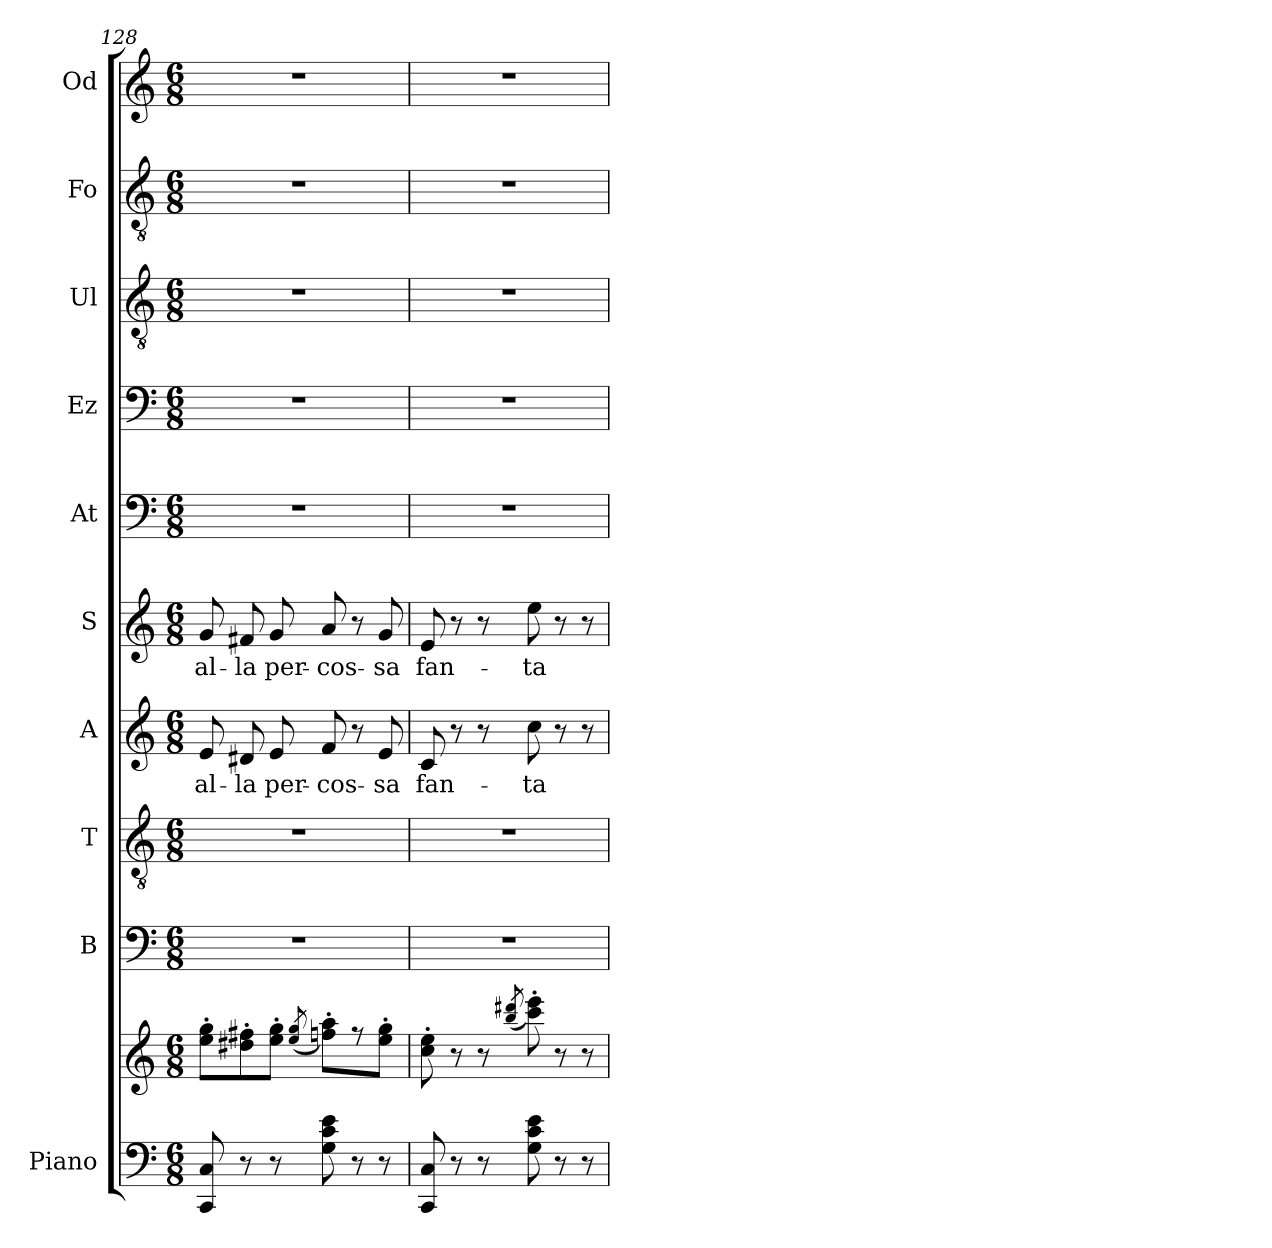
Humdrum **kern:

**kern	**kern	**kern	**kern	**kern	**text	**kern	**text	**kern	**kern	**kern	**kern	**kern
*part10	*part10	*part9	*part8	*part7	*part7	*part6	*part6	*part5	*part4	*part3	*part2	*part1
*staff11	*staff10	*staff9	*staff8	*staff7	*staff7	*staff6	*staff6	*staff5	*staff4	*staff3	*staff2	*staff1
*I"Piano	*	*I"B	*I"T	*I"A	*	*I"S	*	*I"At	*I"Ez	*I"Ul	*I"Fo	*I"Od
*I'Pno	*	*I'B	*I'T	*I'A	*	*I'S	*	*I'At	*I'Ez	*I'Ul	*I'Fo	*I'Od
*clefF4	*clefG2	*clefF4	*clefGv2	*clefG2	*	*clefG2	*	*clefF4	*clefF4	*clefGv2	*clefGv2	*clefG2
*k[]	*k[]	*k[]	*k[]	*k[]	*	*k[]	*	*k[]	*k[]	*k[]	*k[]	*k[]
*M6/8	*M6/8	*M6/8	*M6/8	*M6/8	*	*M6/8	*	*M6/8	*M6/8	*M6/8	*M6/8	*M6/8
=128	=128	=128	=128	=128	=128	=128	=128	=128	=128	=128	=128	=128
!	!	!	!	!	!LO:LY:b	!	!LO:LY:b	!	!	!	!	!
8CC/ 8C/	8ee\' 8gg\'L	2.r	2.r	8e/	al-	8g/	al-	2.r	2.r	2.r	2.r	2.r
!	!	!	!	!	!LO:LY:b	!	!LO:LY:b	!	!	!	!	!
8r	8dd#X\' 8ff#X\'	.	.	8d#X/	-la	8f#X/	-la	.	.	.	.	.
!	!	!	!	!	!LO:LY:b	!	!LO:LY:b	!	!	!	!	!
8r	8ee\' 8gg\'J	.	.	8e/	per-	8g/	per-	.	.	.	.	.
.	(<8qee/ 8qgg/	.	.	.	.	.	.	.	.	.	.	.
!	!	!	!	!	!LO:LY:b	!	!LO:LY:b	!	!	!	!	!
8G\ 8c\ 8e\	8ffn\' 8aa\'L)	.	.	8f/	-cos-	8a/	-cos-	.	.	.	.	.
8r	8r	.	.	8r	.	8r	.	.	.	.	.	.
!	!	!	!	!	!LO:LY:b	!	!LO:LY:b	!	!	!	!	!
8r	8ee\' 8gg\'J	.	.	8e/	-sa	8g/	-sa	.	.	.	.	.
!!LO:LB:g=z
=129	=129	=129	=129	=129	=129	=129	=129	=129	=129	=129	=129	=129
!	!	!	!	!	!LO:LY:b	!	!LO:LY:b	!	!	!	!	!
8CC/ 8C/	8cc\' 8ee\'	2.r	2.r	8c/	fan-	8e/	fan-	2.r	2.r	2.r	2.r	2.r
8r	8r	.	.	8r	.	8r	.	.	.	.	.	.
8r	8r	.	.	8r	.	8r	.	.	.	.	.	.
.	(<8qbb/ 8qddd#X/	.	.	.	.	.	.	.	.	.	.	.
!	!	!	!	!	!LO:LY:b	!	!LO:LY:b	!	!	!	!	!
8G\ 8c\ 8e\	8ccc\' 8eee\')	.	.	8cc\	-ta-	8ee\	-ta-	.	.	.	.	.
8r	8r	.	.	8r	.	8r	.	.	.	.	.	.
8r	8r	.	.	8r	.	8r	.	.	.	.	.	.
=	=	=	=	=	=	=	=	=	=	=	=	=
*-	*-	*-	*-	*-	*-	*-	*-	*-	*-	*-	*-	*-
